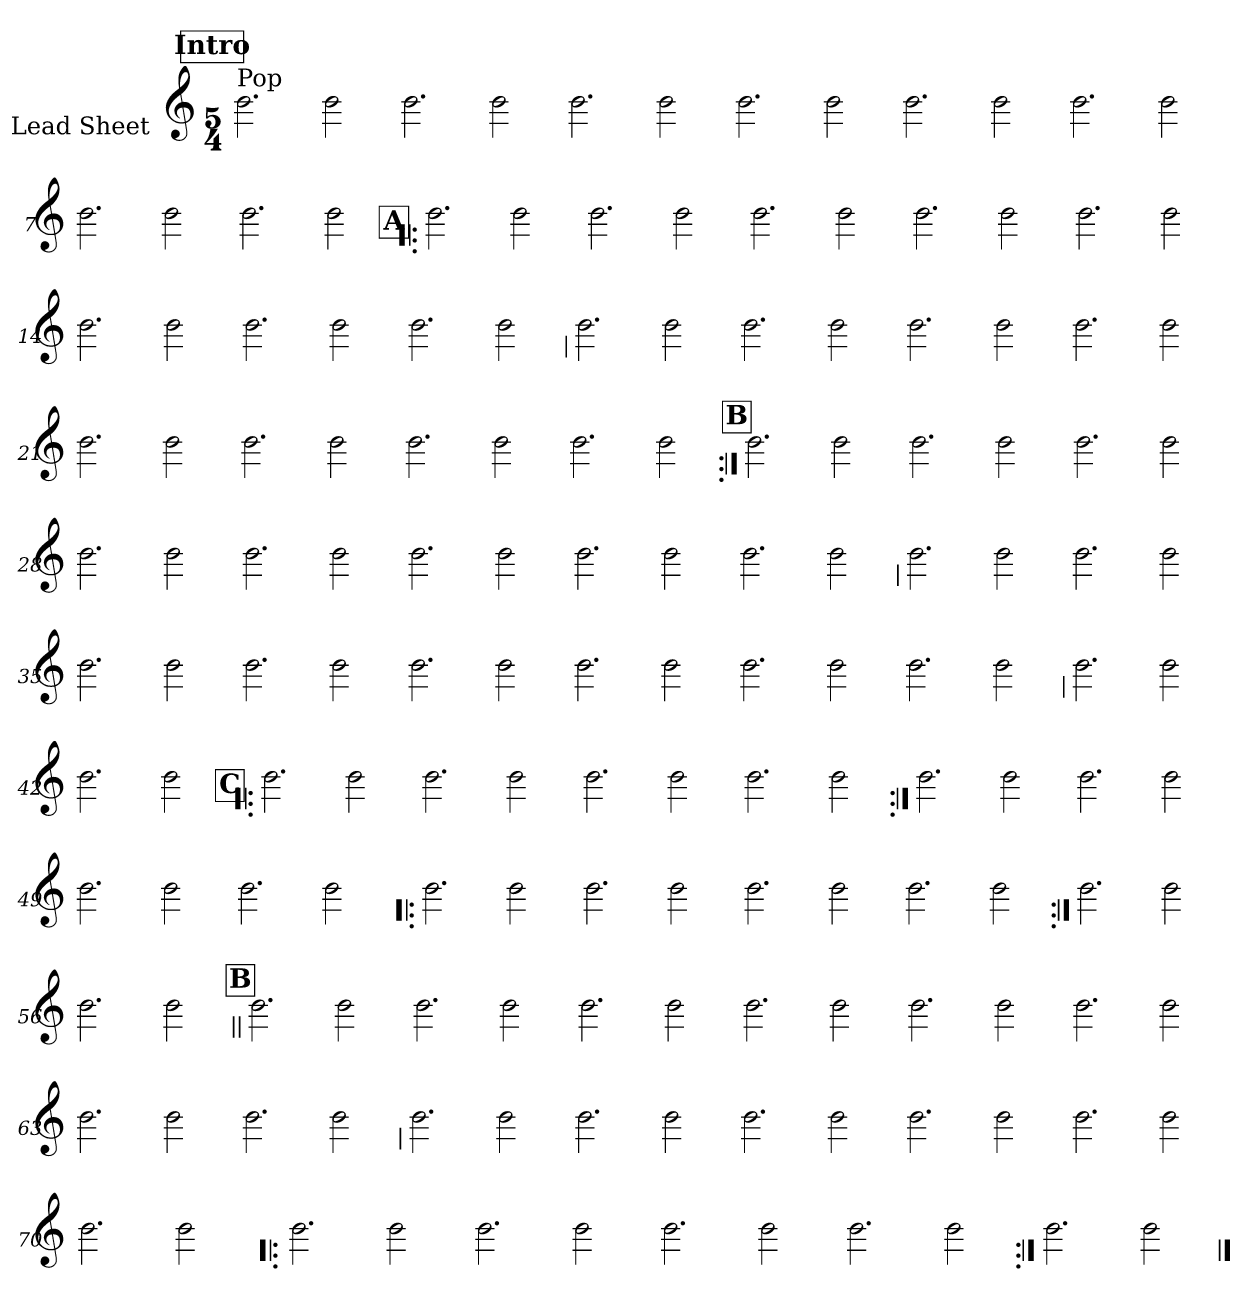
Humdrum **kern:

**kern
*part1
*staff1
*I"Lead Sheet
*stria0
*clefG2
*k[]
*C:
*M5/4
*MM170
!!LO:REH:place=s1:a:t=Intro
=1||
!LO:TX:a:t=Pop
2.b
2b
=2-
2.b
2b
=3-
2.b
2b
=4-
2.b
2b
=5-
2.b
2b
=6-
2.b
2b
=7-
2.b
2b
=8-
2.b
2b
!!LO:LB:g=z
!!LO:REH:place=s1:a:t=A
=9!|:
2.b
2b
=10-
2.b
2b
=11-
2.b
2b
=12-
2.b
2b
=13-
2.b
2b
=14-
2.b
2b
=15-
2.b
2b
=16-
2.b
2b
!!LO:LB:g=z
=17
2.b
2b
=18-
2.b
2b
=19-
2.b
2b
=20-
2.b
2b
=21-
2.b
2b
=22-
2.b
2b
=23-
2.b
2b
=24-
2.b
2b
!!LO:LB:g=z
!!LO:REH:place=s1:a:t=B
=25:|!
2.b
2b
=26-
2.b
2b
=27-
2.b
2b
=28-
2.b
2b
=29-
2.b
2b
=30-
2.b
2b
=31-
2.b
2b
=32-
2.b
2b
!!LO:LB:g=z
=33
2.b
2b
=34-
2.b
2b
=35-
2.b
2b
=36-
2.b
2b
=37-
2.b
2b
=38-
2.b
2b
=39-
2.b
2b
=40-
2.b
2b
!!LO:LB:g=z
=41
2.b
2b
=42-
2.b
2b
!!LO:LB:g=z
!!LO:REH:place=s1:a:t=C
=43!|:
2.b
2b
=44-
2.b
2b
=45-
2.b
2b
=46-
2.b
2b
!!LO:LB:g=z
=47:|!
2.b
2b
=48-
2.b
2b
=49-
2.b
2b
=50-
2.b
2b
!!LO:LB:g=z
=51!|:
2.b
2b
=52-
2.b
2b
=53-
2.b
2b
=54-
2.b
2b
=55:|!
2.b
2b
=56-
2.b
2b
!!LO:LB:g=z
!!LO:REH:place=s1:a:t=B
=57||
2.b
2b
=58-
2.b
2b
=59-
2.b
2b
=60-
2.b
2b
=61-
2.b
2b
=62-
2.b
2b
=63-
2.b
2b
=64-
2.b
2b
!!LO:LB:g=z
=65
2.b
2b
=66-
2.b
2b
=67-
2.b
2b
=68-
2.b
2b
=69-
2.b
2b
=70-
2.b
2b
!!LO:LB:g=z
=71!|:
2.b
2b
=72-
2.b
2b
=73-
2.b
2b
=74-
2.b
2b
=75:|!
2.b
2b
==
*-
